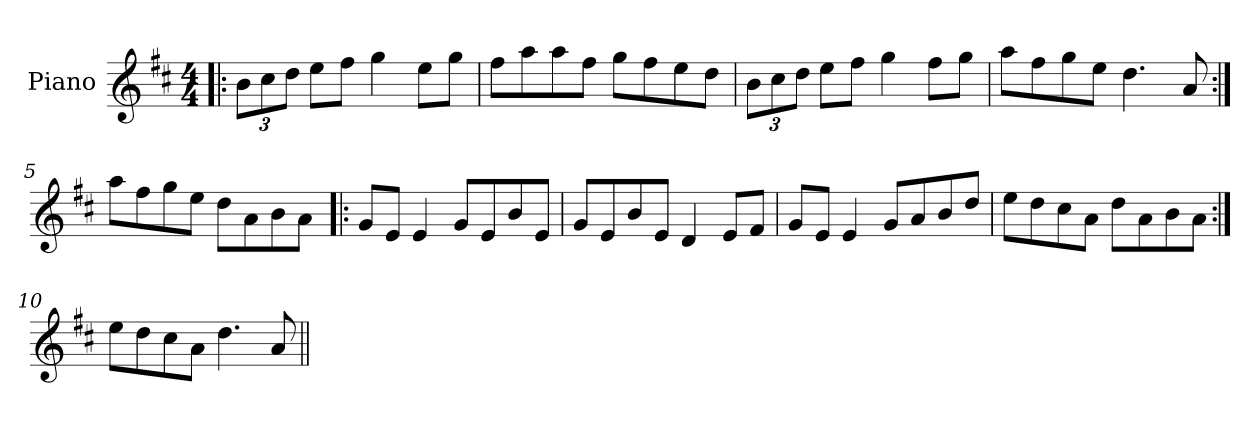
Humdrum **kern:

**kern
*part1
*staff1
*I"Piano
*I'Pno
*clefG2
*k[f#c#]
*D:
*M4/4
=1!|:
12b\L
12cc#\
12dd\J
8ee\L
8ff#\J
4gg\
8ee\L
8gg\J
=2
8ff#\L
8aa\
8aa\
8ff#\J
8gg\L
8ff#\
8ee\
8dd\J
=3
12b\L
12cc#\
12dd\J
8ee\L
8ff#\J
4gg\
8ff#\L
8gg\J
=4
8aa\L
8ff#\
8gg\
8ee\J
4.dd\
8a/
=5:|!
8aa\L
8ff#\
8gg\
8ee\J
8dd\L
8a\
8b\
8a\J
=6!|:
8g/L
8e/J
4e/
8g/L
8e/
8b/
8e/J
=7
8g/L
8e/
8b/
8e/J
4d/
8e/L
8f#/J
=8
8g/L
8e/J
4e/
8g/L
8a/
8b/
8dd/J
=9
8ee\L
8dd\
8cc#\
8a\J
8dd\L
8a\
8b\
8a\J
=10:|!
8ee\L
8dd\
8cc#\
8a\J
4.dd\
8a/
=||
*-
